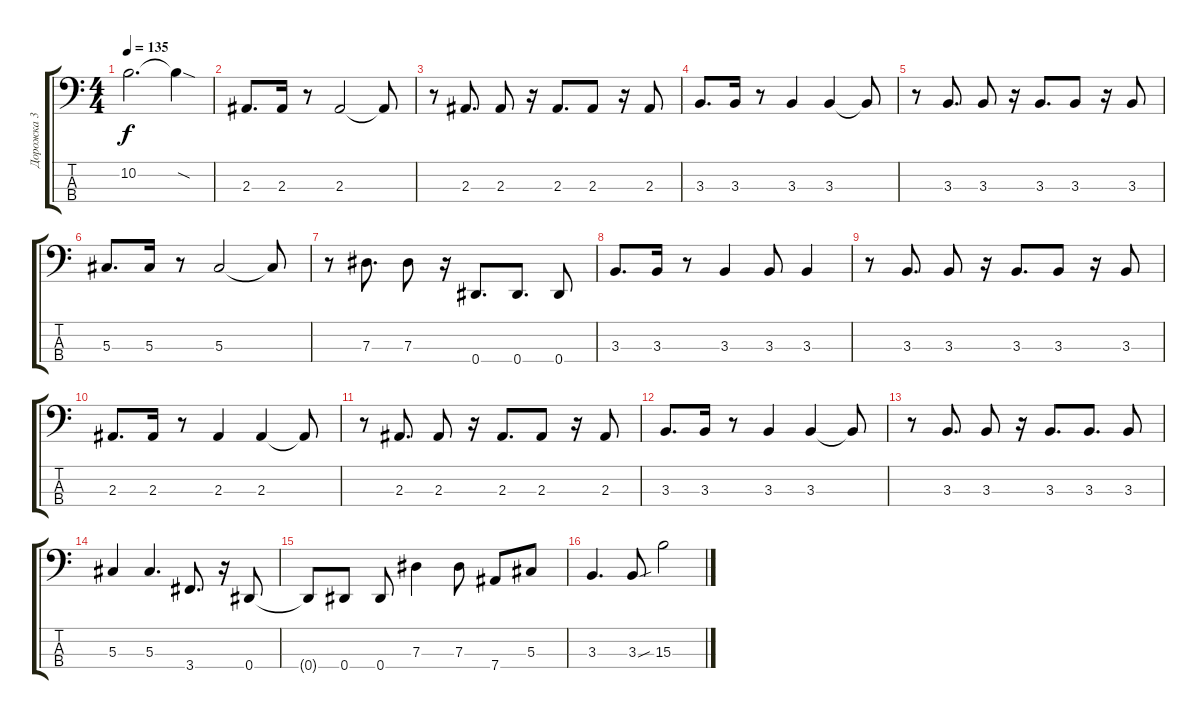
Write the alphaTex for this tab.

\track ("Дорожка 3" "Дорожка 3") {instrument electricbassfinger}
\staff {score tabs}
\tuning (Gb2 Db2 Ab1 Eb1) {hide}
\ts (4 4)
\tempo 135
\clef f4
\ks c
10.2{t}.2{d dy f} 10.2{sod t}.4 |
2.3.8{d} 2.3.16 r.8 2.3.2 2.3{t}.8 |
r.8 2.3.8{d} 2.3.8 r.16 2.3.8{d} 2.3.8 r.16 2.3.8 |
3.3.8{d} 3.3.16 r.8 3.3.4 3.3.4 3.3{t}.8 |
r.8 3.3.8{d} 3.3.8 r.16 3.3.8{d} 3.3.8 r.16 3.3.8 |
5.3.8{d} 5.3.16 r.8 5.3.2 5.3{t}.8 |
r.8 7.3.8{d} 7.3.8 r.16 0.4.8{d} 0.4.8{d} 0.4.8 |
3.3.8{d} 3.3.16 r.8 3.3.4 3.3.8 3.3.4 |
r.8 3.3.8{d} 3.3.8 r.16 3.3.8{d} 3.3.8 r.16 3.3.8 |
2.3.8{d} 2.3.16 r.8 2.3.4 2.3.4 2.3{t}.8 |
r.8 2.3.8{d} 2.3.8 r.16 2.3.8{d} 2.3.8 r.16 2.3.8 |
3.3.8{d} 3.3.16 r.8 3.3.4 3.3.4 3.3{t}.8 |
r.8 3.3.8{d} 3.3.8 r.16 3.3.8{d} 3.3.8{d} 3.3.8 |
5.3.4 5.3.4{d} 3.4.8{d} r.16 0.4.8 |
0.4{t}.8 0.4.8 0.4.8 7.3.4 7.3.8 7.4.8 5.3.8 |
3.3.4{d} 3.3{sou}.8 15.3.2
